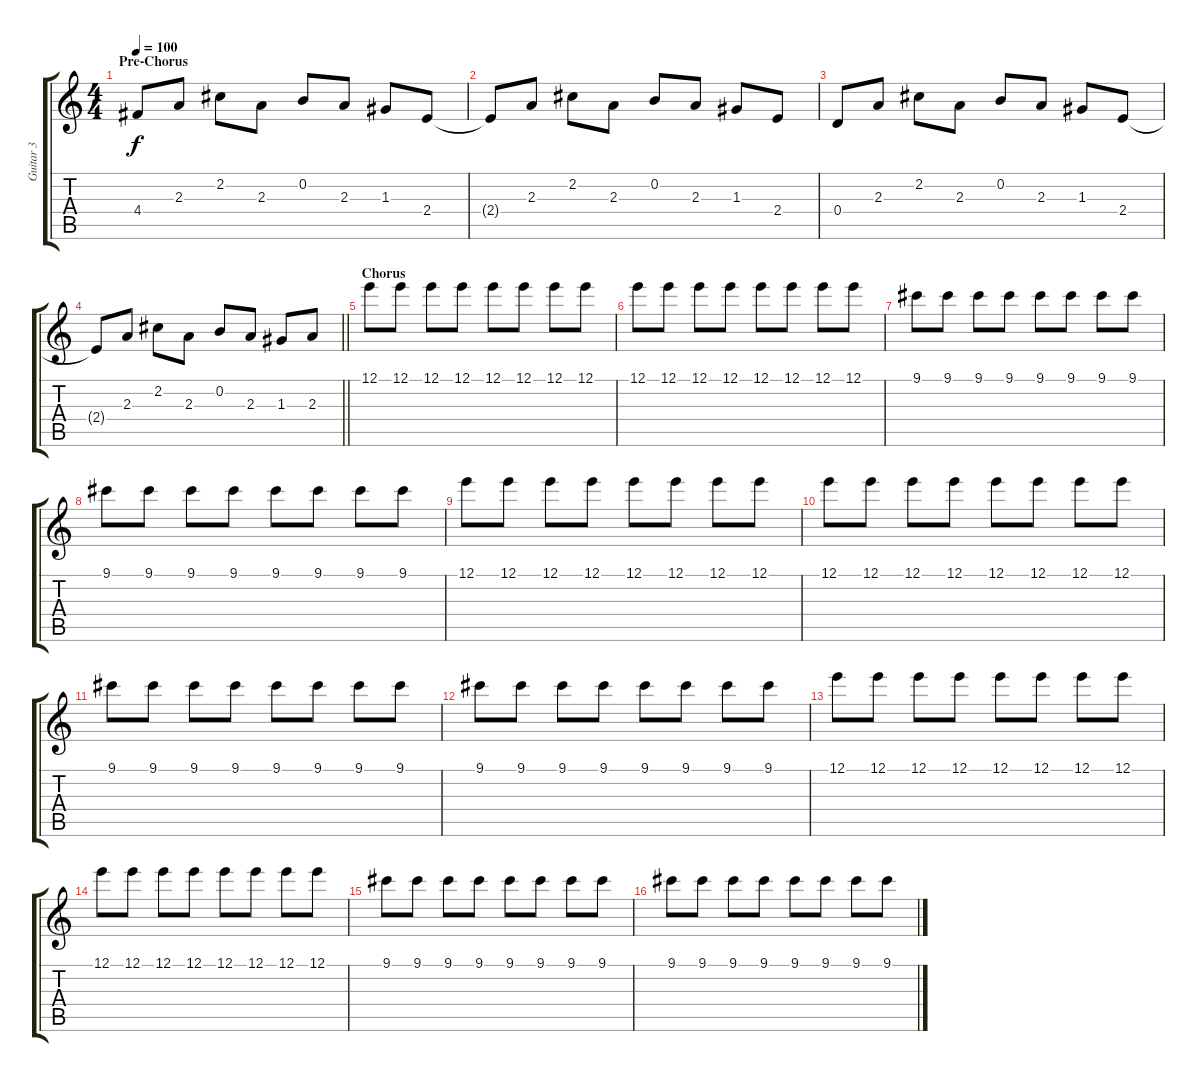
\track ("Guitar 3" "Guitar 3") {instrument electricguitarjazz}
\staff {score tabs}
\tuning (E4 B3 G3 D3 A2 E2) {hide}
\ts (4 4)
\section ("" "Pre-Chorus")
\tempo 100
\clef g2
\ks c
4.4.8{dy f volume 8 instrument acousticguitarsteel} 2.3.8 2.2.8 2.3.8 0.2.8 2.3.8 1.3.8 2.4.8 |
2.4{t}.8 2.3.8 2.2.8 2.3.8 0.2.8 2.3.8 1.3.8 2.4.8 |
0.4.8 2.3.8 2.2.8 2.3.8 0.2.8 2.3.8 1.3.8 2.4.8 |
\barLineRight lightlight
2.4{t}.8 2.3.8 2.2.8 2.3.8 0.2.8 2.3.8 1.3.8 2.3.8 |
\section ("" "Chorus")
12.1.8{volume 5 instrument electricguitarjazz} 12.1.8 12.1.8 12.1.8 12.1.8 12.1.8 12.1.8 12.1.8 |
12.1.8 12.1.8 12.1.8 12.1.8 12.1.8 12.1.8 12.1.8 12.1.8 |
9.1.8 9.1.8 9.1.8 9.1.8 9.1.8 9.1.8 9.1.8 9.1.8 |
9.1.8 9.1.8 9.1.8 9.1.8 9.1.8 9.1.8 9.1.8 9.1.8 |
12.1.8 12.1.8 12.1.8 12.1.8 12.1.8 12.1.8 12.1.8 12.1.8 |
12.1.8 12.1.8 12.1.8 12.1.8 12.1.8 12.1.8 12.1.8 12.1.8 |
9.1.8 9.1.8 9.1.8 9.1.8 9.1.8 9.1.8 9.1.8 9.1.8 |
9.1.8 9.1.8 9.1.8 9.1.8 9.1.8 9.1.8 9.1.8 9.1.8 |
12.1.8{volume 5 instrument electricguitarjazz} 12.1.8 12.1.8 12.1.8 12.1.8 12.1.8 12.1.8 12.1.8 |
12.1.8 12.1.8 12.1.8 12.1.8 12.1.8 12.1.8 12.1.8 12.1.8 |
9.1.8 9.1.8 9.1.8 9.1.8 9.1.8 9.1.8 9.1.8 9.1.8 |
9.1.8 9.1.8 9.1.8 9.1.8 9.1.8 9.1.8 9.1.8 9.1.8
